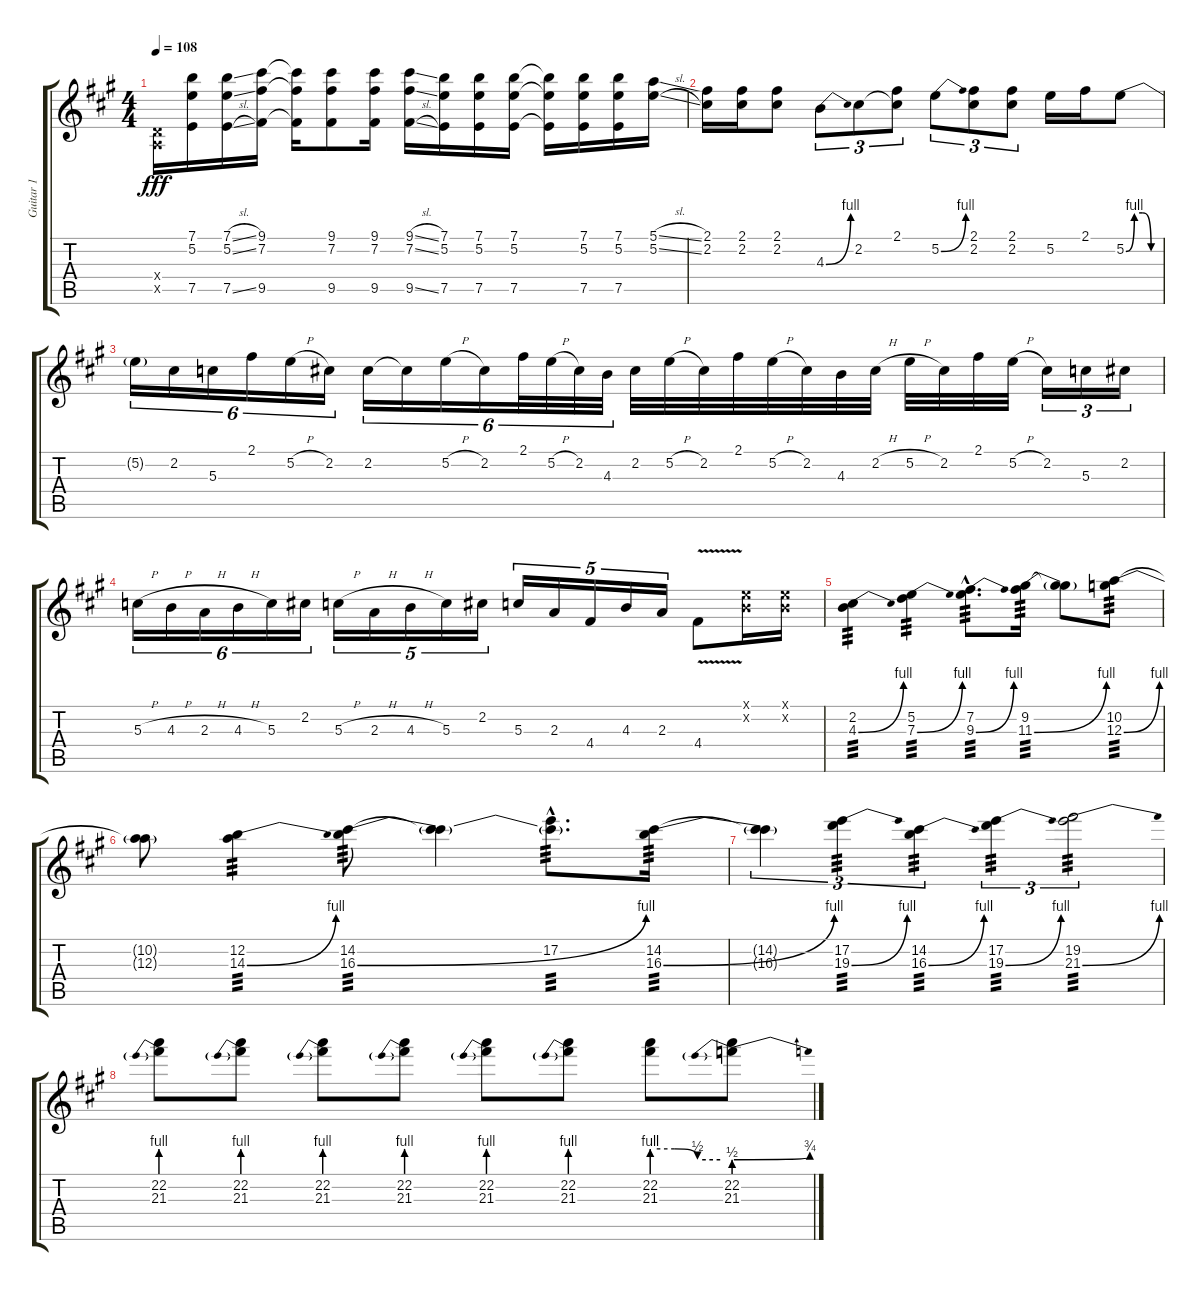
\track ("Guitar 1" "Guitar 1") {instrument distortionguitar}
\staff {score tabs}
\tuning (E4 B3 G3 D3 A2 D2) {hide}
\ts (4 4)
\tempo 108
\clef g2
\ks a
(0.4{x} 0.5{x}).16{dy fff} (7.1 5.2 7.5).16 (7.1{sl} 5.2{sl} 7.5{sl}).16 (9.1 7.2 9.5).16 (9.1{t} 7.2{t} 9.5{t}).16 (9.1 7.2 9.5).8 (9.1 7.2 9.5).16 (9.1{sl} 7.2{sl} 9.5{sl}).16 (7.1 5.2 7.5).16 (7.1 5.2 7.5).16 (7.1 5.2 7.5).16 (7.1{t} 5.2{t} 7.5{t}).16 (7.1 5.2 7.5).16 (7.1 5.2 7.5).16 (5.1{sl} 5.2{sl}).16 |
(2.1 2.2).16 (2.1 2.2).16 (2.1 2.2).8 4.3{be (bend 0 0 60 4)}.8{tu (3 2)} 2.2.8{tu (3 2)} (2.1 2.2{t}).8{tu (3 2)} 5.2{be (bend 0 0 60 4)}.8{tu (3 2)} (2.1 2.2).8{tu (3 2)} (2.1 2.2).8{tu (3 2)} 5.2.16 2.1.16 5.2{be (custom 0 0 15 4 30 4 45 0 60 0)}.8 |
5.2{t}.16{tu (6 4)} 2.2.16{tu (6 4)} 5.3.16{tu (6 4)} 2.1.16{tu (6 4)} 5.2{h}.16{tu (6 4)} 2.2.16{tu (6 4)} 2.2.16{tu (6 4)} 2.2{t}.16{tu (6 4)} 5.2{h}.16{tu (6 4)} 2.2.16{tu (6 4)} 2.1.32{tu (6 4)} 5.2{h}.32{tu (6 4)} 2.2.32{tu (6 4)} 4.3.32{tu (6 4)} 2.2.32 5.2{h}.32 2.2.32 2.1.32 5.2{h}.32 2.2.32 4.3.32 2.2{h}.32 5.2{h}.32 2.2.32 2.1.32 5.2{h}.32 2.2.16{tu (3 2)} 5.3.16{tu (3 2)} 2.2.16{tu (3 2)} |
5.3{h}.16{tu (6 4)} 4.3{h}.16{tu (6 4)} 2.3{h}.16{tu (6 4)} 4.3{h}.16{tu (6 4)} 5.3.16{tu (6 4)} 2.2.16{tu (6 4)} 5.3{h}.16{tu (5 4)} 2.3{h}.16{tu (5 4)} 4.3{h}.16{tu (5 4)} 5.3.16{tu (5 4)} 2.2.16{tu (5 4)} 5.3.16{tu (5 4)} 2.3.16{tu (5 4)} 4.4.16{tu (5 4)} 4.3.16{tu (5 4)} 2.3.16{tu (5 4)} 4.4{v}.8 (0.1{x} 0.2{x}).16 (0.1{x} 0.2{x}).16 |
(2.2 4.3{be (bend 0 0 60 4)}).4{tp 3} (5.2 7.3{be (bend 0 0 60 4)}).4{tp 3} (7.2{hac} 9.3{be (bend 0 0 60 4) hac}).8{d tp 3} (9.2 11.3{be (bend 0 0 60 4)}).16{tp 3} (9.2{t} 11.3{t}).8 (10.2 12.3{be (bend 0 0 60 4)}).8{tp 3} |
(10.2{t} 12.3{t}).8 (12.2 14.3{be (bend 0 0 60 4)}).4{tp 3} (14.2 16.3{be (bend 0 0 60 4)}).8{tp 3} (14.2{t} 16.3{t}).4 (17.2{hac} 16.3{hac t}).8{d tp 3} (14.2 16.3{be (bend 0 0 60 4)}).16{tp 3} |
(14.2{t} 16.3{t}).4{tu (3 2)} (17.2 19.3{be (bend 0 0 60 4)}).4{tu (3 2) tp 3} (14.2 16.3{be (bend 0 0 60 4)}).4{tu (3 2) tp 3} (17.2 19.3{be (bend 0 0 60 4)}).4{tu (3 2) tp 3} (19.2 21.3{be (bend 0 0 60 4)}).2{tu (3 2) tp 3} |
(22.2 21.3{be (prebend 0 4 60 4)}).8 (22.2 21.3{be (prebend 0 4 60 4)}).8 (22.2 21.3{be (prebend 0 4 60 4)}).8 (22.2 21.3{be (prebend 0 4 60 4)}).8 (22.2 21.3{be (prebend 0 4 60 4)}).8 (22.2 21.3{be (prebend 0 4 60 4)}).8 (22.2 21.3{be (custom 0 4 20 4 40 2 60 2)}).8 (22.2 21.3{be (prebendbend 0 2 60 3)}).8
